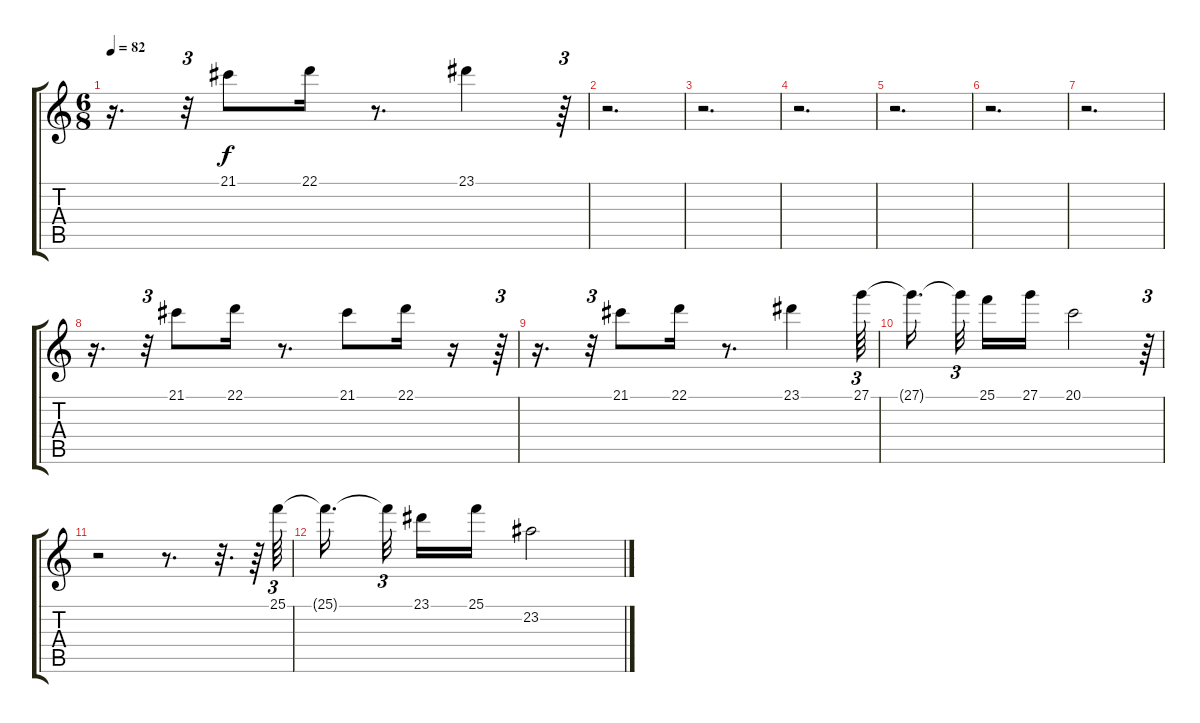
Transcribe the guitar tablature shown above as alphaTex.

\track "" {instrument glockenspiel}
\staff {score tabs}
\tuning (E4 B3 G3 D3 A2 E2) {hide}
\ts (6 8)
\tempo 82
\clef g2
\ks c
r.16{d dy f} r.32{tu (3 2)} 21.1.8 22.1.16 r.8{d} 23.1.4 r.64{tu (3 2)} |
r.2{d} |
r.2{d} |
r.2{d} |
r.2{d} |
r.2{d} |
r.2{d} |
r.16{d} r.32{tu (3 2)} 21.1.8 22.1.16 r.8{d} 21.1.8 22.1.16 r.16 r.64{tu (3 2)} |
r.16{d} r.32{tu (3 2)} 21.1.8 22.1.16 r.8{d} 23.1.4 27.1.64{tu (3 2)} |
27.1{t}.16{d} 27.1{t}.32{tu (3 2)} 25.1.16 27.1.16 20.1.2 r.64{tu (3 2)} |
r.2 r.8{d} r.32{d} r.64 25.1.64{tu (3 2)} |
25.1{t}.16{d} 25.1{t}.32{tu (3 2)} 23.1.16 25.1.16 23.2.2
